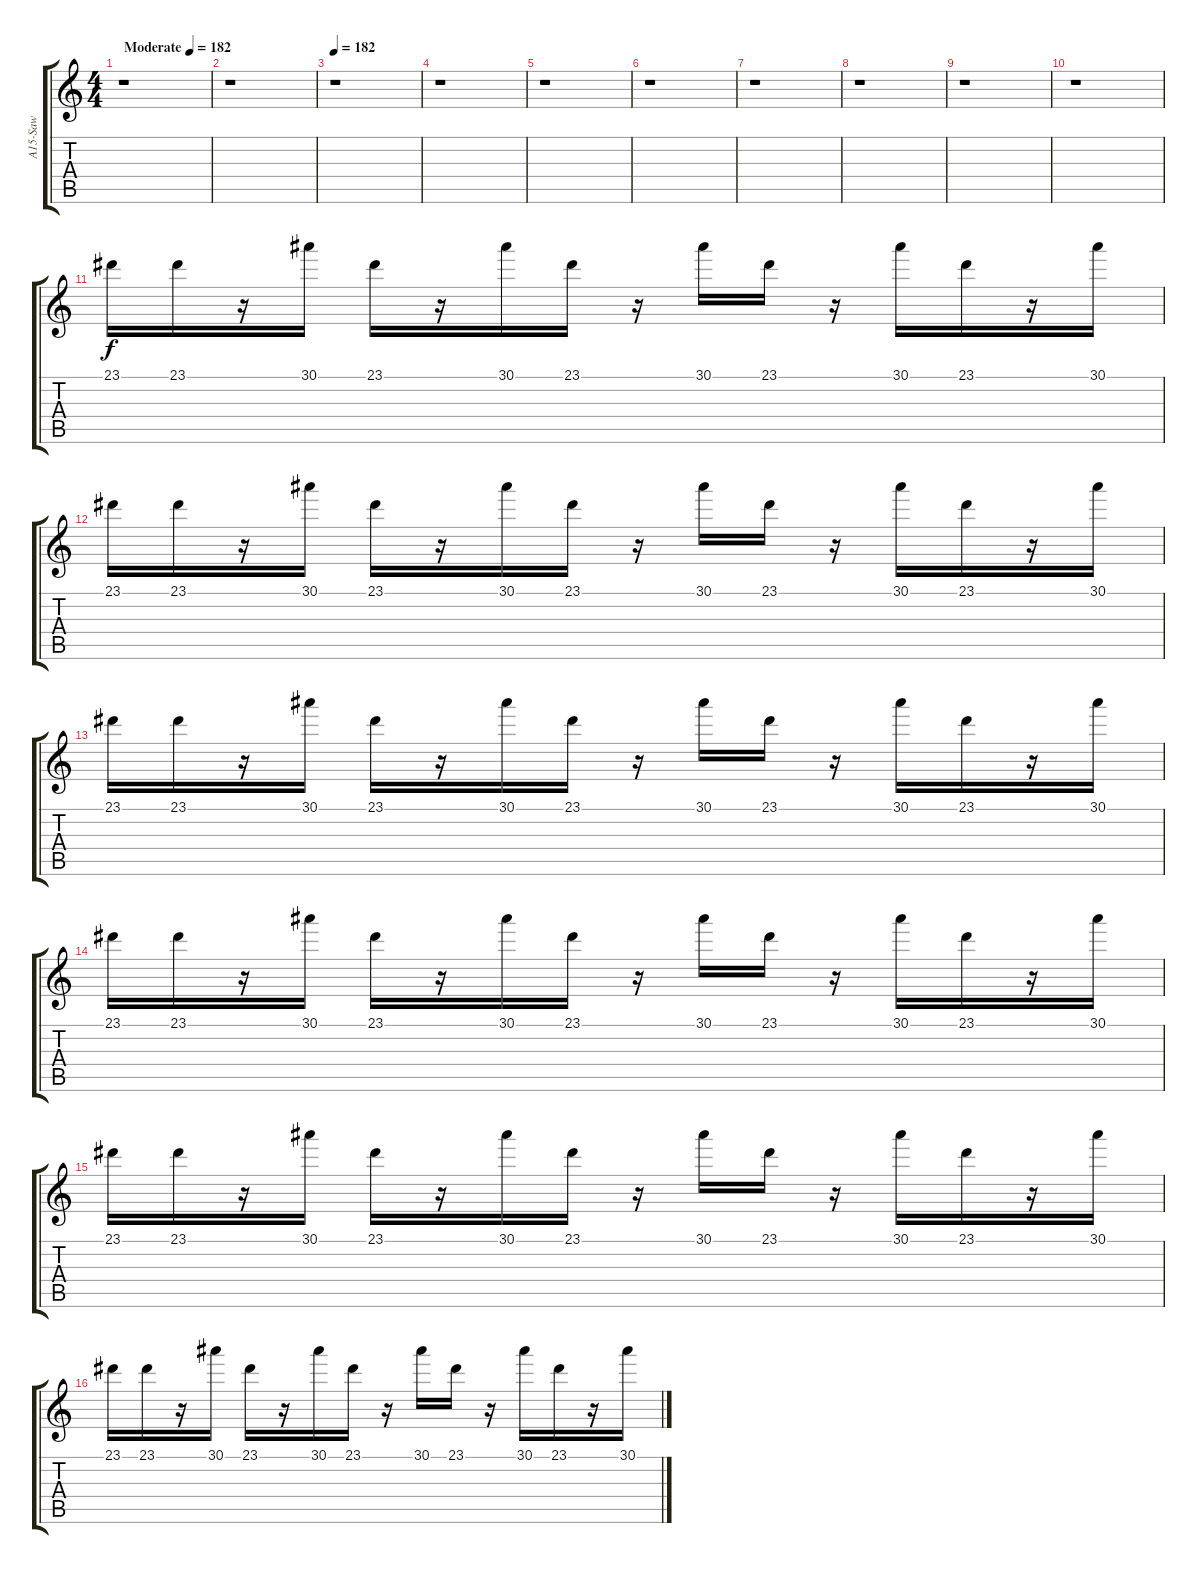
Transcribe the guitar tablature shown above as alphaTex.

\track ("A15-Saw         " "A15-Saw   ") {instrument acousticgrandpiano}
\staff {score tabs}
\tuning (E4 B3 G3 D3 A2 E2) {hide}
\ts (4 4)
\tempo (182 "Moderate")
\clef g2
\ks c
r.1{dy f instrument acousticgrandpiano} |
r.1 |
\tempo 182
r.1 |
r.1 |
r.1 |
r.1 |
r.1 |
r.1 |
r.1 |
r.1 |
23.1.16 23.1.16{balance 2} r.16{balance 5} 30.1.16{balance 8} 23.1.16{balance 10} r.16{balance 12} 30.1.16{balance 15} 23.1.16{balance 12} r.16{balance 10} 30.1.16{balance 8} 23.1.16{balance 5} r.16{balance 2} 30.1.16{balance 0} 23.1.16{balance 2} r.16{balance 5} 30.1.16{balance 8} |
23.1.16{balance 10} 23.1.16{balance 12} r.16{balance 15} 30.1.16{balance 12} 23.1.16{balance 10} r.16{balance 8} 30.1.16{balance 5} 23.1.16{balance 2} r.16{balance 0} 30.1.16{balance 2} 23.1.16{balance 5} r.16{balance 8} 30.1.16{balance 10} 23.1.16{balance 12} r.16{balance 15} 30.1.16{balance 12} |
23.1.16{balance 10} 23.1.16{balance 8} r.16{balance 5} 30.1.16{balance 2} 23.1.16{balance 0} r.16{balance 2} 30.1.16{balance 5} 23.1.16{balance 8} r.16{balance 10} 30.1.16{balance 12} 23.1.16{balance 15} r.16{balance 12} 30.1.16{balance 10} 23.1.16{balance 8} r.16{balance 5} 30.1.16{balance 2} |
23.1.16{balance 0} 23.1.16{balance 2} r.16{balance 5} 30.1.16{balance 8} 23.1.16{balance 10} r.16{balance 12} 30.1.16{balance 15} 23.1.16{balance 12} r.16{balance 10} 30.1.16{balance 8} 23.1.16{balance 5} r.16{balance 2} 30.1.16{balance 0} 23.1.16{balance 2} r.16{balance 5} 30.1.16{balance 8} |
23.1.16{balance 10} 23.1.16{balance 12} r.16{balance 15} 30.1.16{balance 12} 23.1.16{balance 10} r.16{balance 8} 30.1.16{balance 5} 23.1.16{balance 2} r.16{balance 0} 30.1.16{balance 2} 23.1.16{balance 5} r.16{balance 8} 30.1.16{balance 10} 23.1.16{balance 12} r.16{balance 15} 30.1.16{balance 12} |
23.1.16{balance 10} 23.1.16{balance 8} r.16{balance 5} 30.1.16{balance 2} 23.1.16{balance 0} r.16{balance 2} 30.1.16{balance 5} 23.1.16{balance 8} r.16{balance 10} 30.1.16{balance 12} 23.1.16{balance 15} r.16{balance 12} 30.1.16{balance 10} 23.1.16{balance 8} r.16{balance 5} 30.1.16{balance 2}
